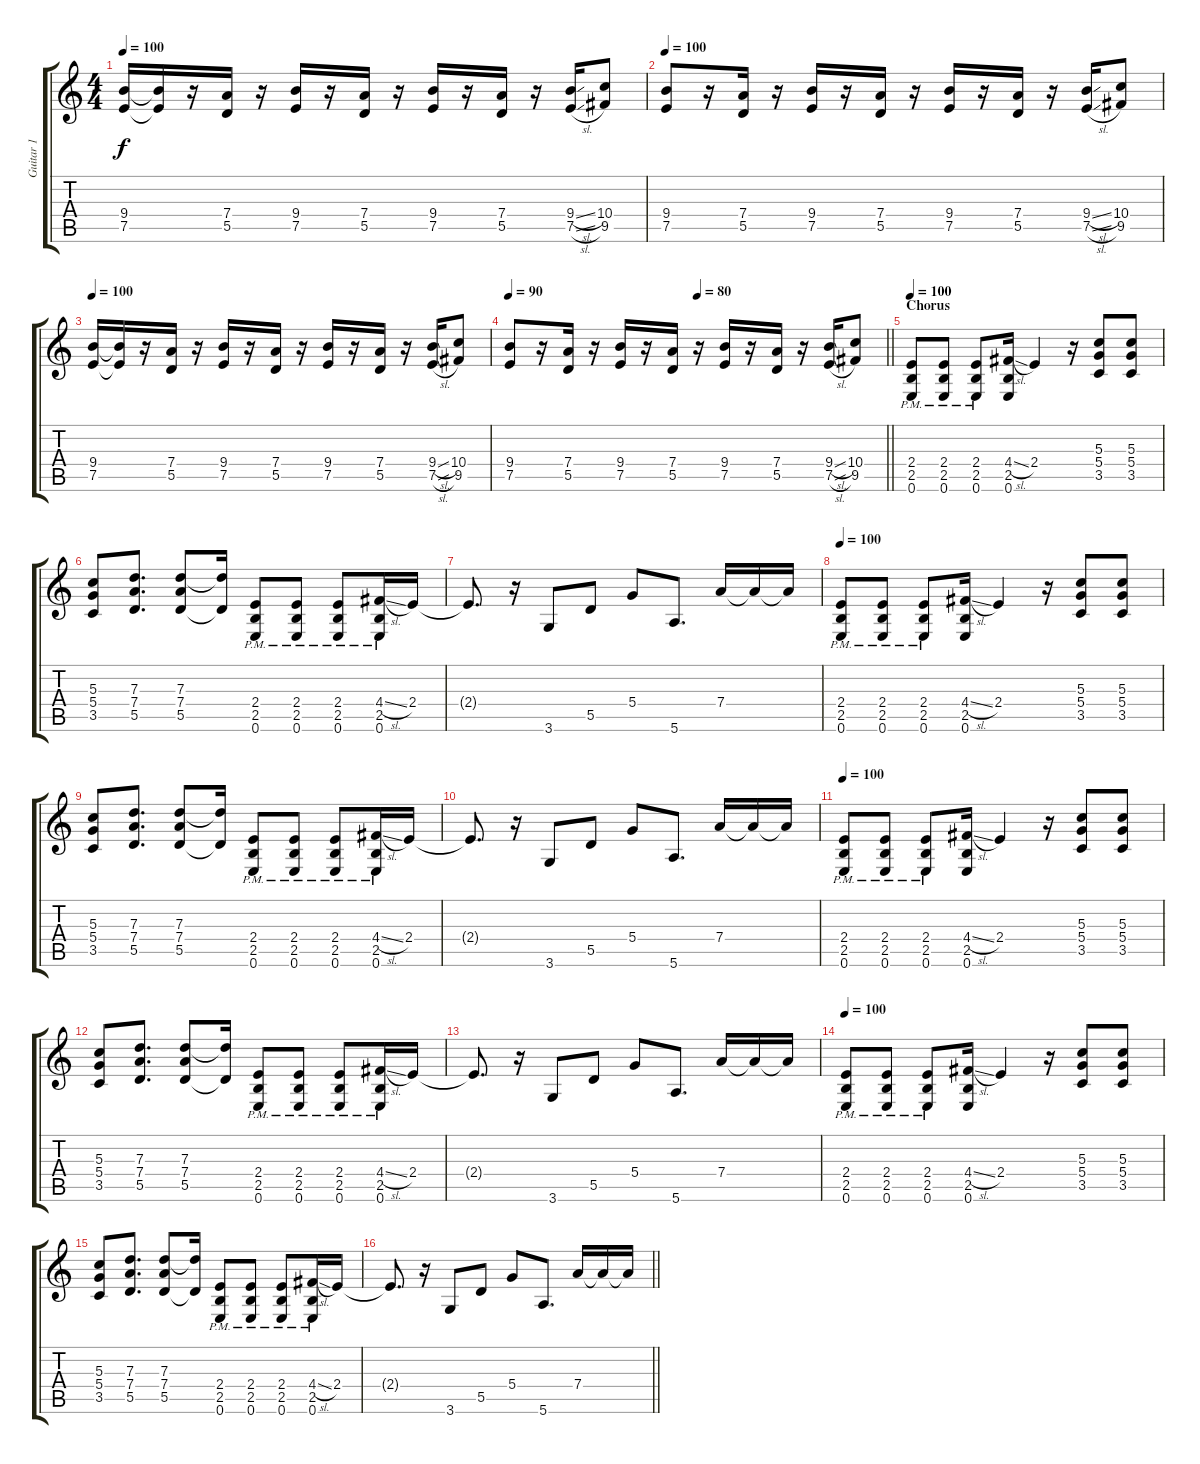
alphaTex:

\track ("Guitar 1" "Guitar 1") {instrument distortionguitar}
\staff {score tabs}
\tuning (E4 B3 G3 D3 A2 E2) {hide}
\ts (4 4)
\tempo 100
\clef g2
\ks c
(9.4 7.5).16{dy f} (9.4{t} 7.5{t}).16 r.16 (7.4 5.5).16 r.16 (9.4 7.5).16 r.16 (7.4 5.5).16 r.16 (9.4 7.5).16 r.16 (7.4 5.5).16 r.16 (9.4{sl} 7.5{sl}).16 (10.4 9.5).8 |
\tempo 100
(9.4 7.5).8 r.16 (7.4 5.5).16 r.16 (9.4 7.5).16 r.16 (7.4 5.5).16 r.16 (9.4 7.5).16 r.16 (7.4 5.5).16 r.16 (9.4{sl} 7.5{sl}).16 (10.4 9.5).8 |
\tempo 100
(9.4 7.5).16 (9.4{t} 7.5{t}).16 r.16 (7.4 5.5).16 r.16 (9.4 7.5).16 r.16 (7.4 5.5).16 r.16 (9.4 7.5).16 r.16 (7.4 5.5).16 r.16 (9.4{sl} 7.5{sl}).16 (10.4 9.5).8 |
\tempo 100
\tempo 90
\tempo (80 0.5)
\barLineRight lightlight
(9.4 7.5).8 r.16 (7.4 5.5).16 r.16 (9.4 7.5).16 r.16 (7.4 5.5).16 r.16 (9.4 7.5).16 r.16 (7.4 5.5).16 r.16 (9.4{sl} 7.5{sl}).16 (10.4 9.5).8 |
\section ("" "Chorus")
\tempo 100
(2.4{pm} 2.5{pm} 0.6{pm}).8 (2.4{pm} 2.5{pm} 0.6{pm}).8 (2.4{pm} 2.5{pm} 0.6{pm}).8 (4.4{sl} 2.5 0.6).16 2.4.4 r.16 (5.3 5.4 3.5).8 (5.3 5.4 3.5).8 |
(5.3 5.4 3.5).8 (7.3 7.4 5.5).8{d} (7.3 7.4 5.5).8 (7.3{t} 5.5{t}).16 (2.4{pm} 2.5{pm} 0.6{pm}).8 (2.4{pm} 2.5{pm} 0.6{pm}).8 (2.4{pm} 2.5{pm} 0.6{pm}).8 (4.4{sl pm} 2.5{pm} 0.6{pm}).16 2.4.16 |
2.4{t}.8{d} r.16 3.6.8 5.5.8 5.4.8 5.6.8{d} 7.4.16 7.4{t}.16 7.4{t}.16 |
\tempo 100
(2.4{pm} 2.5{pm} 0.6{pm}).8 (2.4{pm} 2.5{pm} 0.6{pm}).8 (2.4{pm} 2.5{pm} 0.6{pm}).8 (4.4{sl} 2.5 0.6).16 2.4.4 r.16 (5.3 5.4 3.5).8 (5.3 5.4 3.5).8 |
(5.3 5.4 3.5).8 (7.3 7.4 5.5).8{d} (7.3 7.4 5.5).8 (7.3{t} 5.5{t}).16 (2.4{pm} 2.5{pm} 0.6{pm}).8 (2.4{pm} 2.5{pm} 0.6{pm}).8 (2.4{pm} 2.5{pm} 0.6{pm}).8 (4.4{sl pm} 2.5{pm} 0.6{pm}).16 2.4.16 |
2.4{t}.8{d} r.16 3.6.8 5.5.8 5.4.8 5.6.8{d} 7.4.16 7.4{t}.16 7.4{t}.16 |
\tempo 100
(2.4{pm} 2.5{pm} 0.6{pm}).8 (2.4{pm} 2.5{pm} 0.6{pm}).8 (2.4{pm} 2.5{pm} 0.6{pm}).8 (4.4{sl} 2.5 0.6).16 2.4.4 r.16 (5.3 5.4 3.5).8 (5.3 5.4 3.5).8 |
(5.3 5.4 3.5).8 (7.3 7.4 5.5).8{d} (7.3 7.4 5.5).8 (7.3{t} 5.5{t}).16 (2.4{pm} 2.5{pm} 0.6{pm}).8 (2.4{pm} 2.5{pm} 0.6{pm}).8 (2.4{pm} 2.5{pm} 0.6{pm}).8 (4.4{sl pm} 2.5{pm} 0.6{pm}).16 2.4.16 |
2.4{t}.8{d} r.16 3.6.8 5.5.8 5.4.8 5.6.8{d} 7.4.16 7.4{t}.16 7.4{t}.16 |
\tempo 100
(2.4{pm} 2.5{pm} 0.6{pm}).8 (2.4{pm} 2.5{pm} 0.6{pm}).8 (2.4{pm} 2.5{pm} 0.6{pm}).8 (4.4{sl} 2.5 0.6).16 2.4.4 r.16 (5.3 5.4 3.5).8 (5.3 5.4 3.5).8 |
(5.3 5.4 3.5).8 (7.3 7.4 5.5).8{d} (7.3 7.4 5.5).8 (7.3{t} 5.5{t}).16 (2.4{pm} 2.5{pm} 0.6{pm}).8 (2.4{pm} 2.5{pm} 0.6{pm}).8 (2.4{pm} 2.5{pm} 0.6{pm}).8 (4.4{sl pm} 2.5{pm} 0.6{pm}).16 2.4.16 |
\barLineRight lightlight
2.4{t}.8{d} r.16 3.6.8 5.5.8 5.4.8 5.6.8{d} 7.4.16 7.4{t}.16 7.4{t}.16
